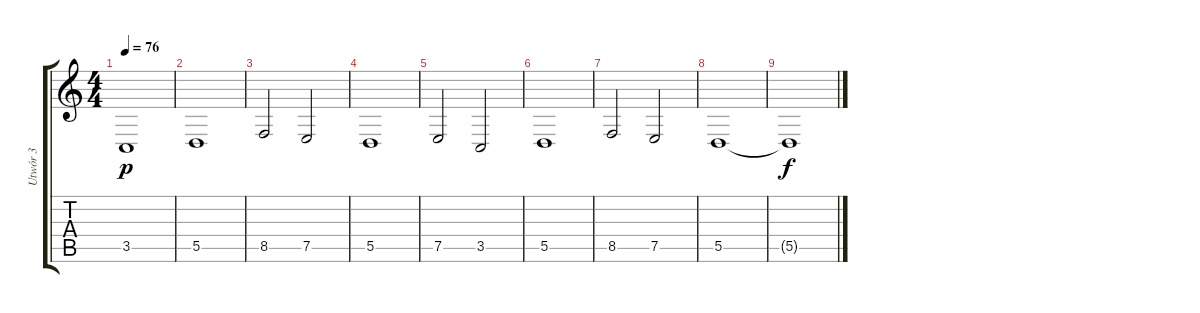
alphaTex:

\track ("Utwór 3" "Utwór 3") {instrument stringensemble1}
\staff {score tabs}
\tuning (E4 B3 G3 D3 A2 E2) {hide}
\ts (4 4)
\tempo 76
\clef g2
\ks c
3.5.1{dy p} |
5.5.1 |
8.5.2 7.5.2 |
5.5.1 |
7.5.2 3.5.2 |
5.5.1 |
8.5.2 7.5.2 |
5.5.1 |
5.5{t}.1{dy f}
